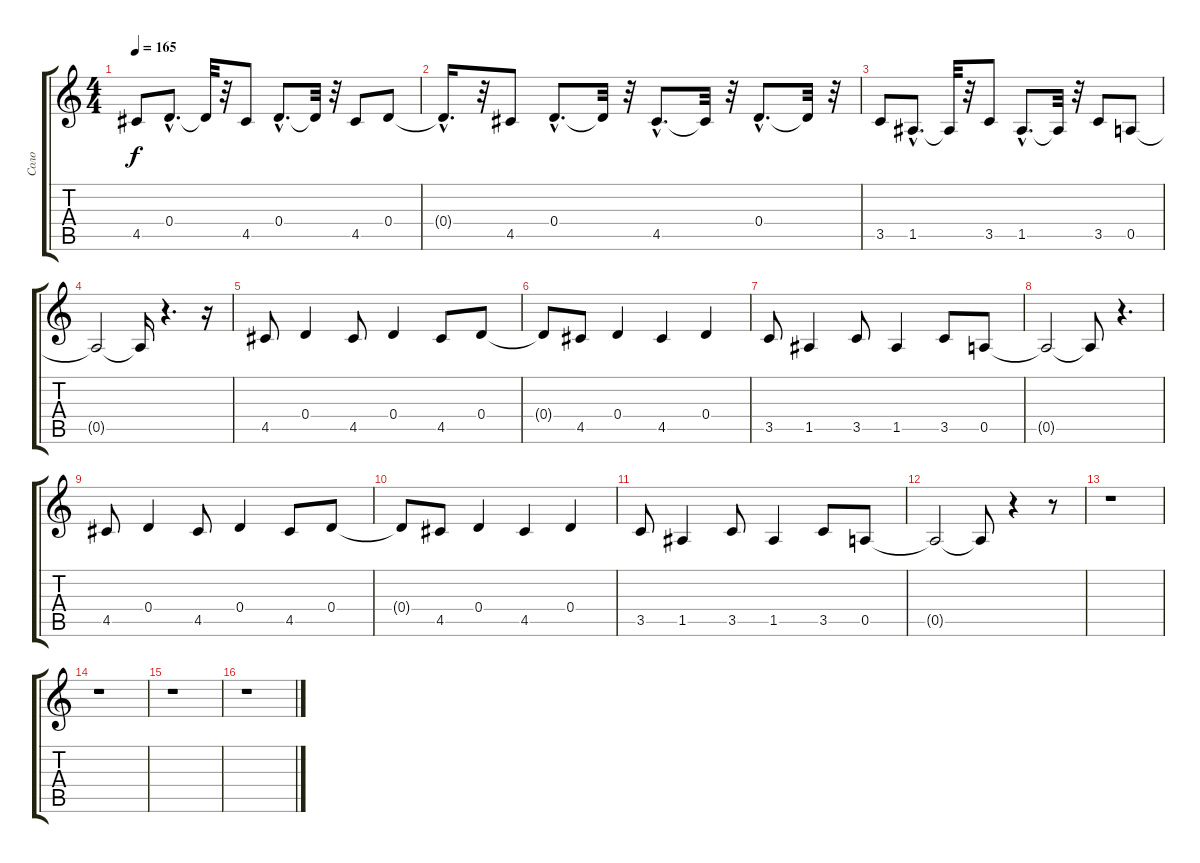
\track ("Соло" "Соло") {instrument overdrivenguitar}
\staff {score tabs}
\tuning (E4 B3 G3 D3 A2 E2) {hide}
\ts (4 4)
\tempo 165
\clef g2
\ks c
4.5.8{dy f} 0.4{hac}.8{d} 0.4{t}.32 r.32 4.5.8 0.4{hac}.8{d} 0.4{t}.32 r.32 4.5.8 0.4.8 |
0.4{hac t}.16{d} r.32 4.5.8 0.4{hac}.8{d} 0.4{t}.32 r.32 4.5{hac}.8{d} 4.5{t}.32 r.32 0.4{hac}.8{d} 0.4{t}.32 r.32 |
3.5.8 1.5{hac}.8{d} 1.5{t}.32 r.32 3.5.8 1.5{hac}.8{d} 1.5{t}.32 r.32 3.5.8 0.5.8 |
0.5{t}.2 0.5{t}.16 r.4{d} r.16 |
4.5.8 0.4.4 4.5.8 0.4.4 4.5.8 0.4.8 |
0.4{t}.8 4.5.8 0.4.4 4.5.4 0.4.4 |
3.5.8 1.5.4 3.5.8 1.5.4 3.5.8 0.5.8 |
0.5{t}.2 0.5{t}.8 r.4{d} |
4.5.8 0.4.4 4.5.8 0.4.4 4.5.8 0.4.8 |
0.4{t}.8 4.5.8 0.4.4 4.5.4 0.4.4 |
3.5.8 1.5.4 3.5.8 1.5.4 3.5.8 0.5.8 |
0.5{t}.2 0.5{t}.8 r.4 r.8 |
r.1 |
r.1 |
r.1 |
r.1
